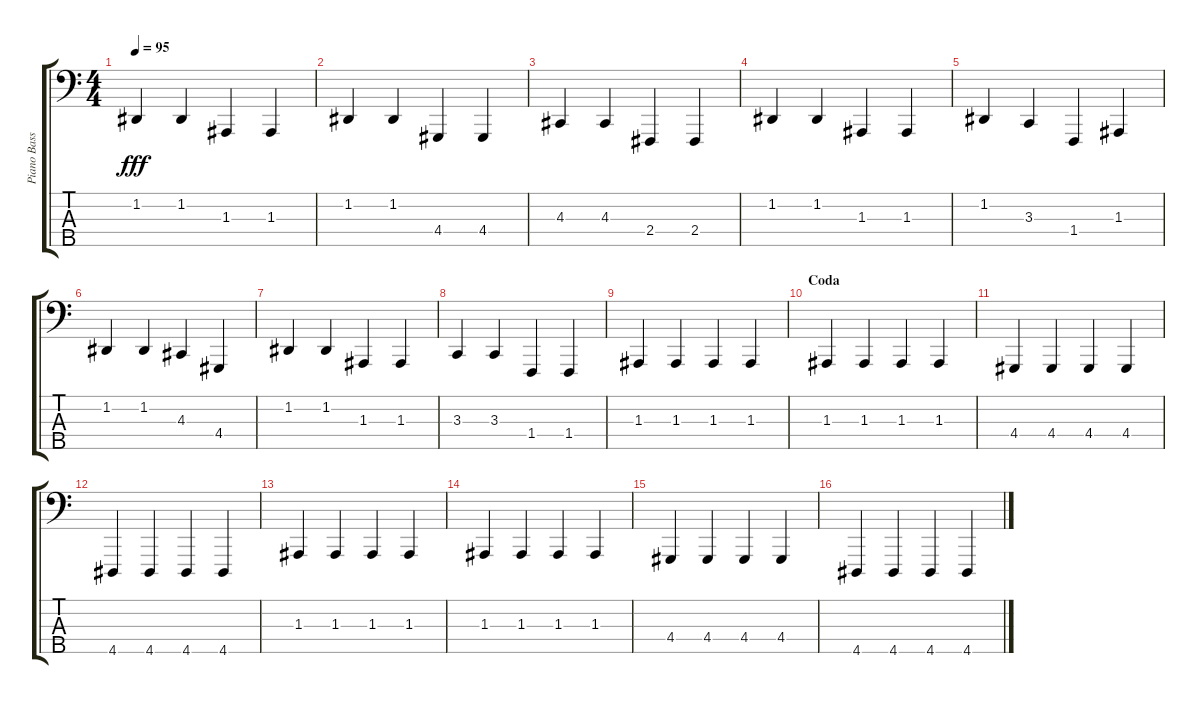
\track ("Piano Bass" "Piano Bass") {instrument electricgrandpiano}
\staff {score tabs}
\tuning (G2 D2 A1 E1 B0) {hide}
\ts (4 4)
\tempo 95
\clef f4
\ks c
1.2.4{dy fff} 1.2.4 1.3.4 1.3.4 |
1.2.4 1.2.4 4.4.4 4.4.4 |
4.3.4 4.3.4 2.4.4 2.4.4 |
1.2.4 1.2.4 1.3.4 1.3.4 |
1.2.4 3.3.4 1.4.4 1.3.4 |
1.2.4 1.2.4 4.3.4 4.4.4 |
1.2.4 1.2.4 1.3.4 1.3.4 |
3.3.4 3.3.4 1.4.4 1.4.4 |
1.3.4 1.3.4 1.3.4 1.3.4 |
\section ("" "Coda")
1.3.4 1.3.4 1.3.4 1.3.4 |
4.4.4 4.4.4 4.4.4 4.4.4 |
4.5.4 4.5.4 4.5.4 4.5.4 |
1.3.4 1.3.4 1.3.4 1.3.4 |
1.3.4 1.3.4 1.3.4 1.3.4 |
4.4.4 4.4.4 4.4.4 4.4.4 |
4.5.4 4.5.4 4.5.4 4.5.4
